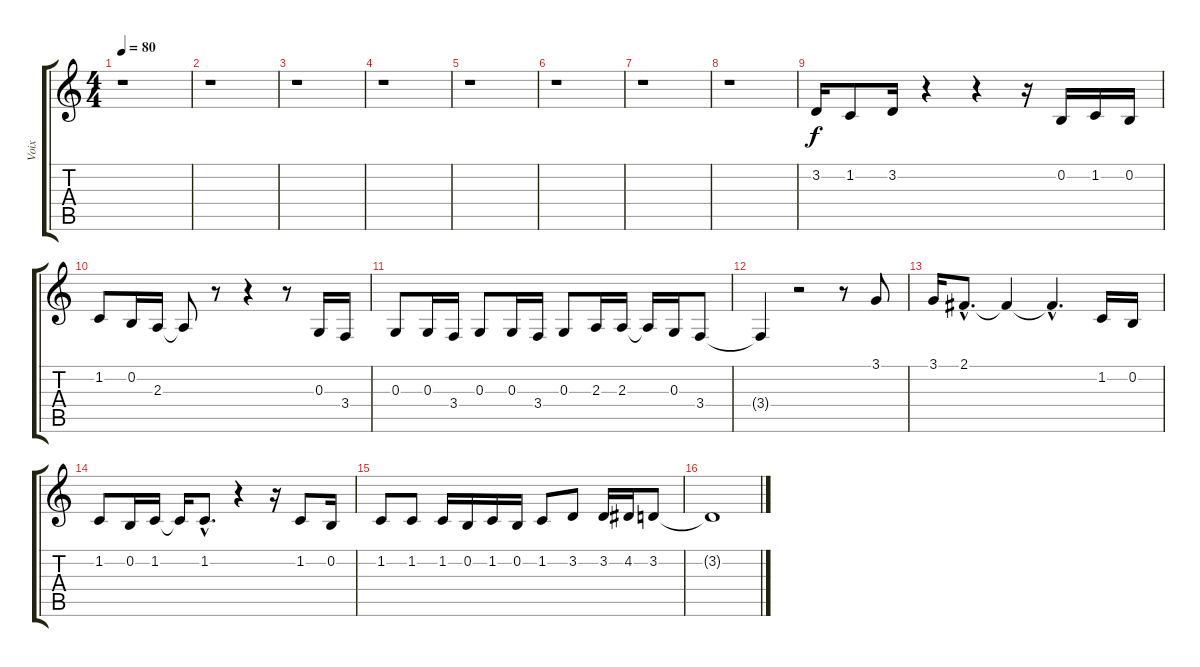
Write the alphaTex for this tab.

\track ("Voix" "Voix") {instrument tenorsax}
\staff {score tabs}
\tuning (E4 B3 G3 D3 A2 E2) {hide}
\ts (4 4)
\tempo 80
\clef g2
\ks c
r.1{dy f} |
r.1 |
r.1 |
r.1 |
r.1 |
r.1 |
r.1 |
r.1 |
3.2.16 1.2.8 3.2.16 r.4 r.4 r.16 0.2.16 1.2.16 0.2.16 |
1.2.8 0.2.16 2.3.16 2.3{t}.8 r.8 r.4 r.8 0.3.16 3.4.16 |
0.3.8 0.3.16 3.4.16 0.3.8 0.3.16 3.4.16 0.3.8 2.3.16 2.3.16 2.3{t}.16 0.3.16 3.4.8 |
3.4{t}.4 r.2 r.8 3.1.8 |
3.1.16 2.1{hac}.8{d} 2.1{t}.4 2.1{hac t}.4{d} 1.2.16 0.2.16 |
1.2.8 0.2.16 1.2.16 1.2{t}.16 1.2{hac}.8{d} r.4 r.16 1.2.8 0.2.16 |
1.2.8 1.2.8 1.2.16 0.2.16 1.2.16 0.2.16 1.2.8 3.2.8 3.2.16 4.2.16 3.2.8 |
3.2{t}.1
